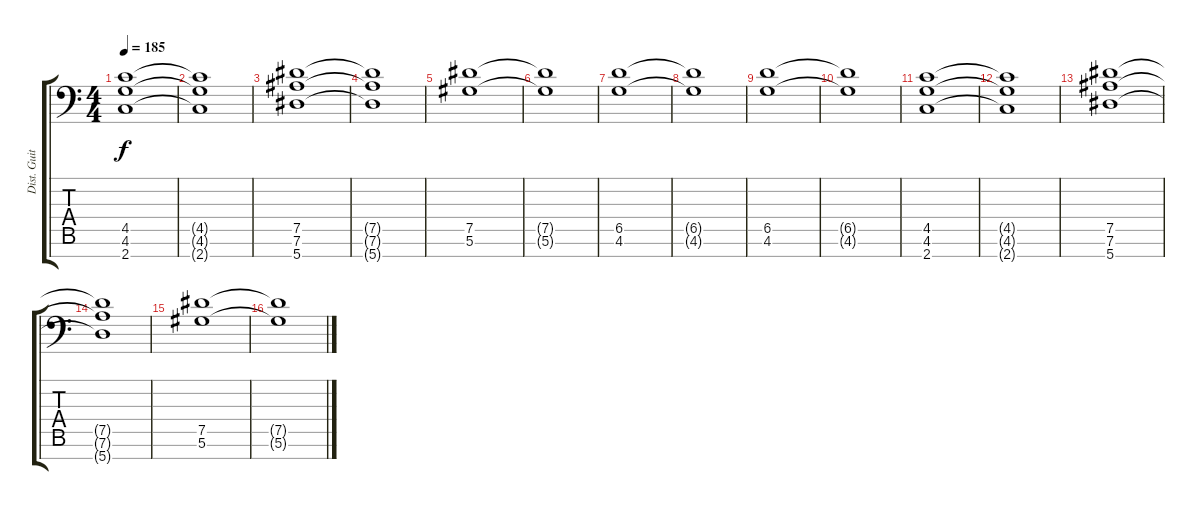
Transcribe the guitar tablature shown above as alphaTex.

\track ("Dist. Guitar 1" "Dist. Guit") {instrument distortionguitar}
\staff {score tabs}
\tuning (Eb4 Bb3 Gb3 Db3 Ab2 Eb2 Bb1) {hide}
\ts (4 4)
\tempo 185
\clef f4
\ks c
(4.5 4.6 2.7).1{dy f} |
(4.5{t} 4.6{t} 2.7{t}).1 |
(7.5 7.6 5.7).1 |
(7.5{t} 7.6{t} 5.7{t}).1 |
(7.5 5.6).1 |
(7.5{t} 5.6{t}).1 |
(6.5 4.6).1 |
(6.5{t} 4.6{t}).1 |
(6.5 4.6).1 |
(6.5{t} 4.6{t}).1 |
(4.5 4.6 2.7).1 |
(4.5{t} 4.6{t} 2.7{t}).1 |
(7.5 7.6 5.7).1 |
(7.5{t} 7.6{t} 5.7{t}).1 |
(7.5 5.6).1 |
(7.5{t} 5.6{t}).1
